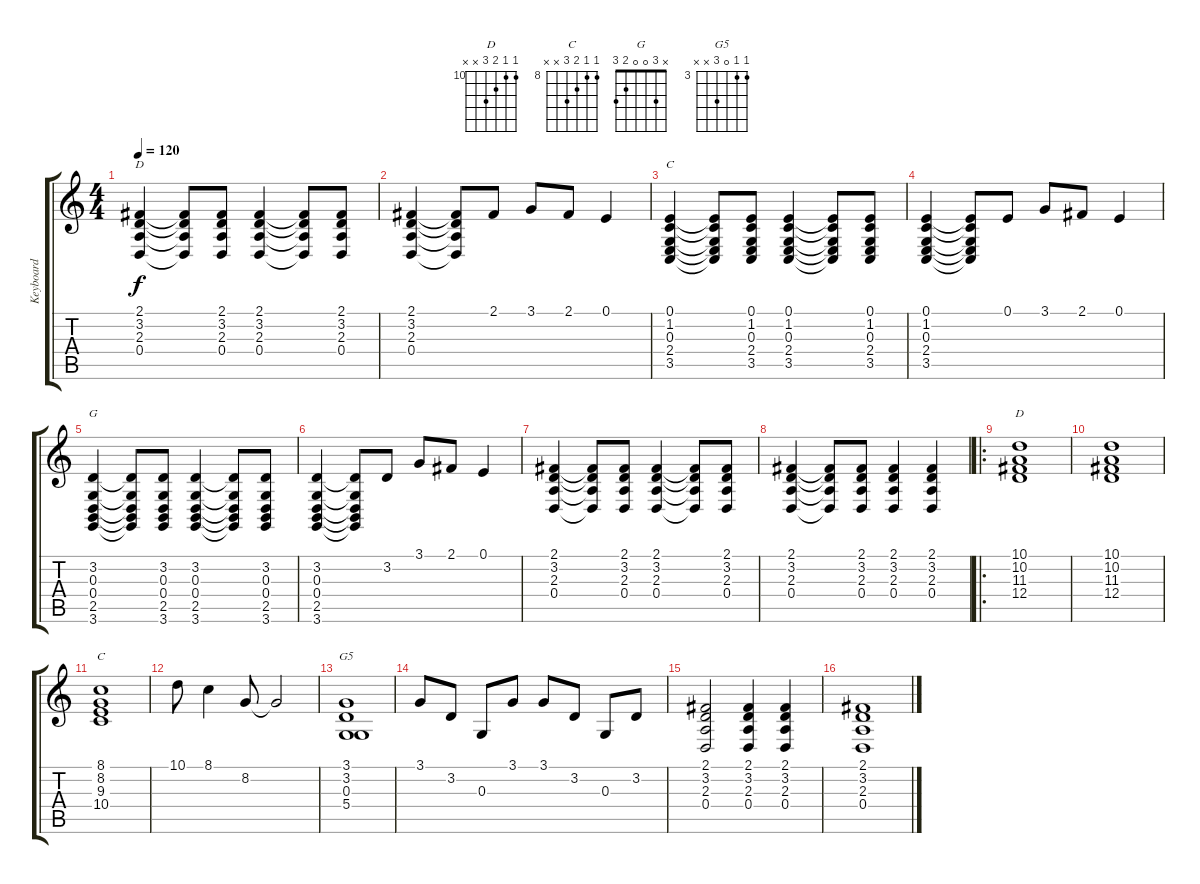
\track ("Keyboard" "Keyboard") {instrument churchorgan}
\staff {score tabs}
\tuning (E4 B3 G3 D3 A2 E2) {hide}
\chord ("D" 2 3 2 0 x x)
\chord ("C" 0 1 0 2 3 x)
\chord ("G" x 3 0 0 2 3)
\chord ("D" 10 10 11 12 x x) {firstfret 10}
\chord ("C" 8 8 9 10 x x) {firstfret 8}
\chord ("G5" 3 3 0 5 x x) {firstfret 3}
\ts (4 4)
\tempo 120
\clef g2
\ks c
(2.1 3.2 2.3 0.4).4{ch "D" dy f} (2.1{t} 3.2{t} 2.3{t} 0.4{t}).8 (2.1 3.2 2.3 0.4).8 (2.1 3.2 2.3 0.4).4 (2.1{t} 3.2{t} 2.3{t} 0.4{t}).8 (2.1 3.2 2.3 0.4).8 |
(2.1 3.2 2.3 0.4).4 (2.1{t} 3.2{t} 2.3{t} 0.4{t}).8 2.1.8 3.1.8 2.1.8 0.1.4 |
(0.1 1.2 0.3 2.4 3.5).4{ch "C"} (0.1{t} 1.2{t} 0.3{t} 2.4{t} 3.5{t}).8 (0.1 1.2 0.3 2.4 3.5).8 (0.1 1.2 0.3 2.4 3.5).4 (0.1{t} 1.2{t} 0.3{t} 2.4{t} 3.5{t}).8 (0.1 1.2 0.3 2.4 3.5).8 |
(0.1 1.2 0.3 2.4 3.5).4 (0.1{t} 1.2{t} 0.3{t} 2.4{t} 3.5{t}).8 0.1.8 3.1.8 2.1.8 0.1.4 |
(3.2 0.3 0.4 2.5 3.6).4{ch "G"} (3.2{t} 0.3{t} 0.4{t} 2.5{t} 3.6{t}).8 (3.2 0.3 0.4 2.5 3.6).8 (3.2 0.3 0.4 2.5 3.6).4 (3.2{t} 0.3{t} 0.4{t} 2.5{t} 3.6{t}).8 (3.2 0.3 0.4 2.5 3.6).8 |
(3.2 0.3 0.4 2.5 3.6).4 (3.2{t} 0.3{t} 0.4{t} 2.5{t} 3.6{t}).8 3.2.8 3.1.8 2.1.8 0.1.4 |
(2.1 3.2 2.3 0.4).4 (2.1{t} 3.2{t} 2.3{t} 0.4{t}).8 (2.1 3.2 2.3 0.4).8 (2.1 3.2 2.3 0.4).4 (2.1{t} 3.2{t} 2.3{t} 0.4{t}).8 (2.1 3.2 2.3 0.4).8 |
(2.1 3.2 2.3 0.4).4 (2.1{t} 3.2{t} 2.3{t} 0.4{t}).8 (2.1 3.2 2.3 0.4).8 (2.1 3.2 2.3 0.4).4 (2.1 3.2 2.3 0.4).4 |
\ro
(10.1 10.2 11.3 12.4).1{ch "D"} |
(10.1 10.2 11.3 12.4).1 |
(8.1 8.2 9.3 10.4).1{ch "C"} |
10.1.8 8.1.4 8.2.8 8.2{t}.2 |
(3.1 3.2 0.3 5.4).1{ch "G5"} |
3.1.8 3.2.8 0.3.8 3.1.8 3.1.8 3.2.8 0.3.8 3.2.8 |
(2.1 3.2 2.3 0.4).2 (2.1 3.2 2.3 0.4).4 (2.1 3.2 2.3 0.4).4 |
(2.1 3.2 2.3 0.4).1
